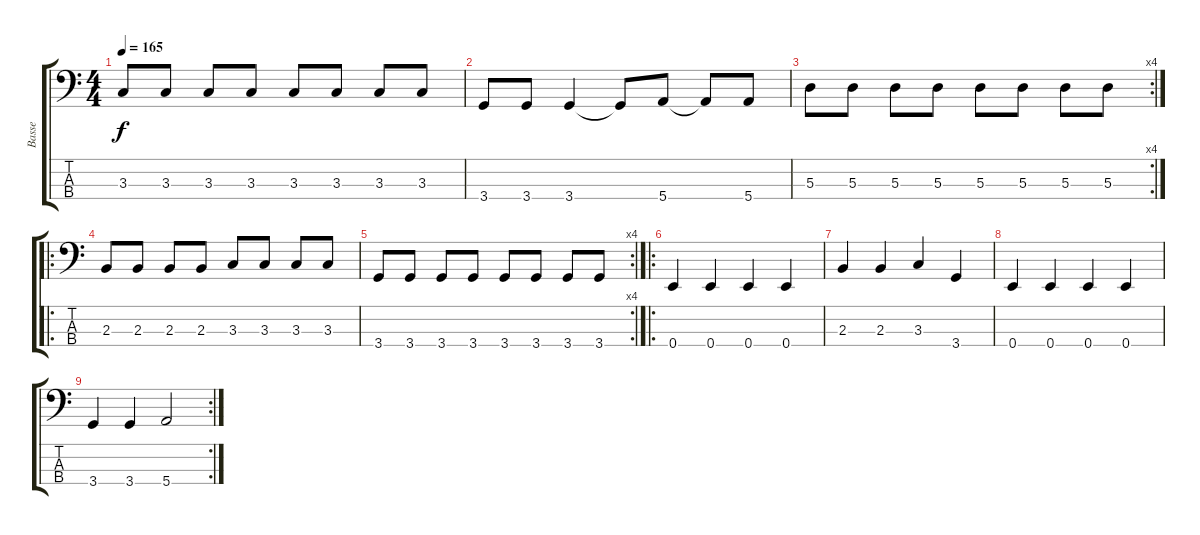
\track ("Basse" "Basse") {instrument electricbasspick}
\staff {score tabs}
\tuning (G2 D2 A1 E1) {hide}
\ts (4 4)
\tempo 165
\clef f4
\ks c
3.3.8{dy f} 3.3.8 3.3.8 3.3.8 3.3.8 3.3.8 3.3.8 3.3.8 |
3.4.8 3.4.8 3.4.4 3.4{t}.8 5.4.8 5.4{t}.8 5.4.8 |
\rc 4
5.3.8 5.3.8 5.3.8 5.3.8 5.3.8 5.3.8 5.3.8 5.3.8 |
\ro
2.3.8 2.3.8 2.3.8 2.3.8 3.3.8 3.3.8 3.3.8 3.3.8 |
\rc 4
3.4.8 3.4.8 3.4.8 3.4.8 3.4.8 3.4.8 3.4.8 3.4.8 |
\ro
0.4.4 0.4.4 0.4.4 0.4.4 |
2.3.4 2.3.4 3.3.4 3.4.4 |
0.4.4 0.4.4 0.4.4 0.4.4 |
\rc 2
3.4.4 3.4.4 5.4.2
